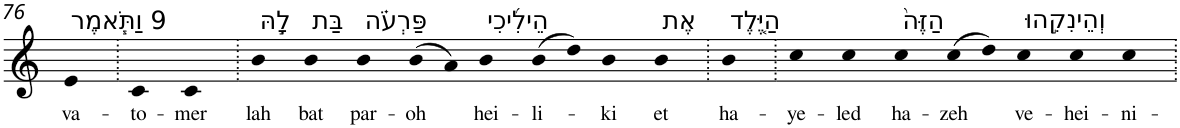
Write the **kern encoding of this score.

**kern	**text
*part1	*part1
*staff1	*staff1
*I"Piano	*
*I'Pno	*
!!LO:PB:g=z
*clefG2	*
*k[]	*
=76	=76
!LO:TX:a:t=9 וַתֹּ֧אמֶר	!
!	!LO:LY:b
4e	va-
=77.	=77.
!	!LO:LY:b
4c	-to-
!	!LO:LY:b
4c	-mer
=78.	=78.
!LO:TX:a:t=לָ֣הּ	!
!	!LO:LY:b
4b	lah
!LO:TX:a:t=בַּת	!
!	!LO:LY:b
4b	bat
!LO:TX:a:t=פַּרְעֹ֗ה	!
!	!LO:LY:b
4b	par-
!	!LO:LY:b
(>8b	-oh
8a)	.
!LO:TX:a:t=הֵילִ֜יכִי	!
!	!LO:LY:b
4b	hei-
!	!LO:LY:b
(>8b	-li-
8dd)	.
!	!LO:LY:b
4b	-ki
!LO:TX:a:t=אֶת	!
!	!LO:LY:b
4b	et
=79.	=79.
!LO:TX:a:t=הַיֶּ֤לֶד	!
!	!LO:LY:b
4b	ha-
=80.	=80.
!	!LO:LY:b
4cc	-ye-
!	!LO:LY:b
4cc	-led
!LO:TX:a:t=הַזֶּה֙	!
!	!LO:LY:b
4cc	ha-
!	!LO:LY:b
(>8cc	-zeh
8dd)	.
!LO:TX:a:t=וְהֵינִקִ֣הוּ	!
!	!LO:LY:b
4cc	ve-
!	!LO:LY:b
4cc	-hei-
!	!LO:LY:b
4cc	-ni-
=.	=.
*-	*-
